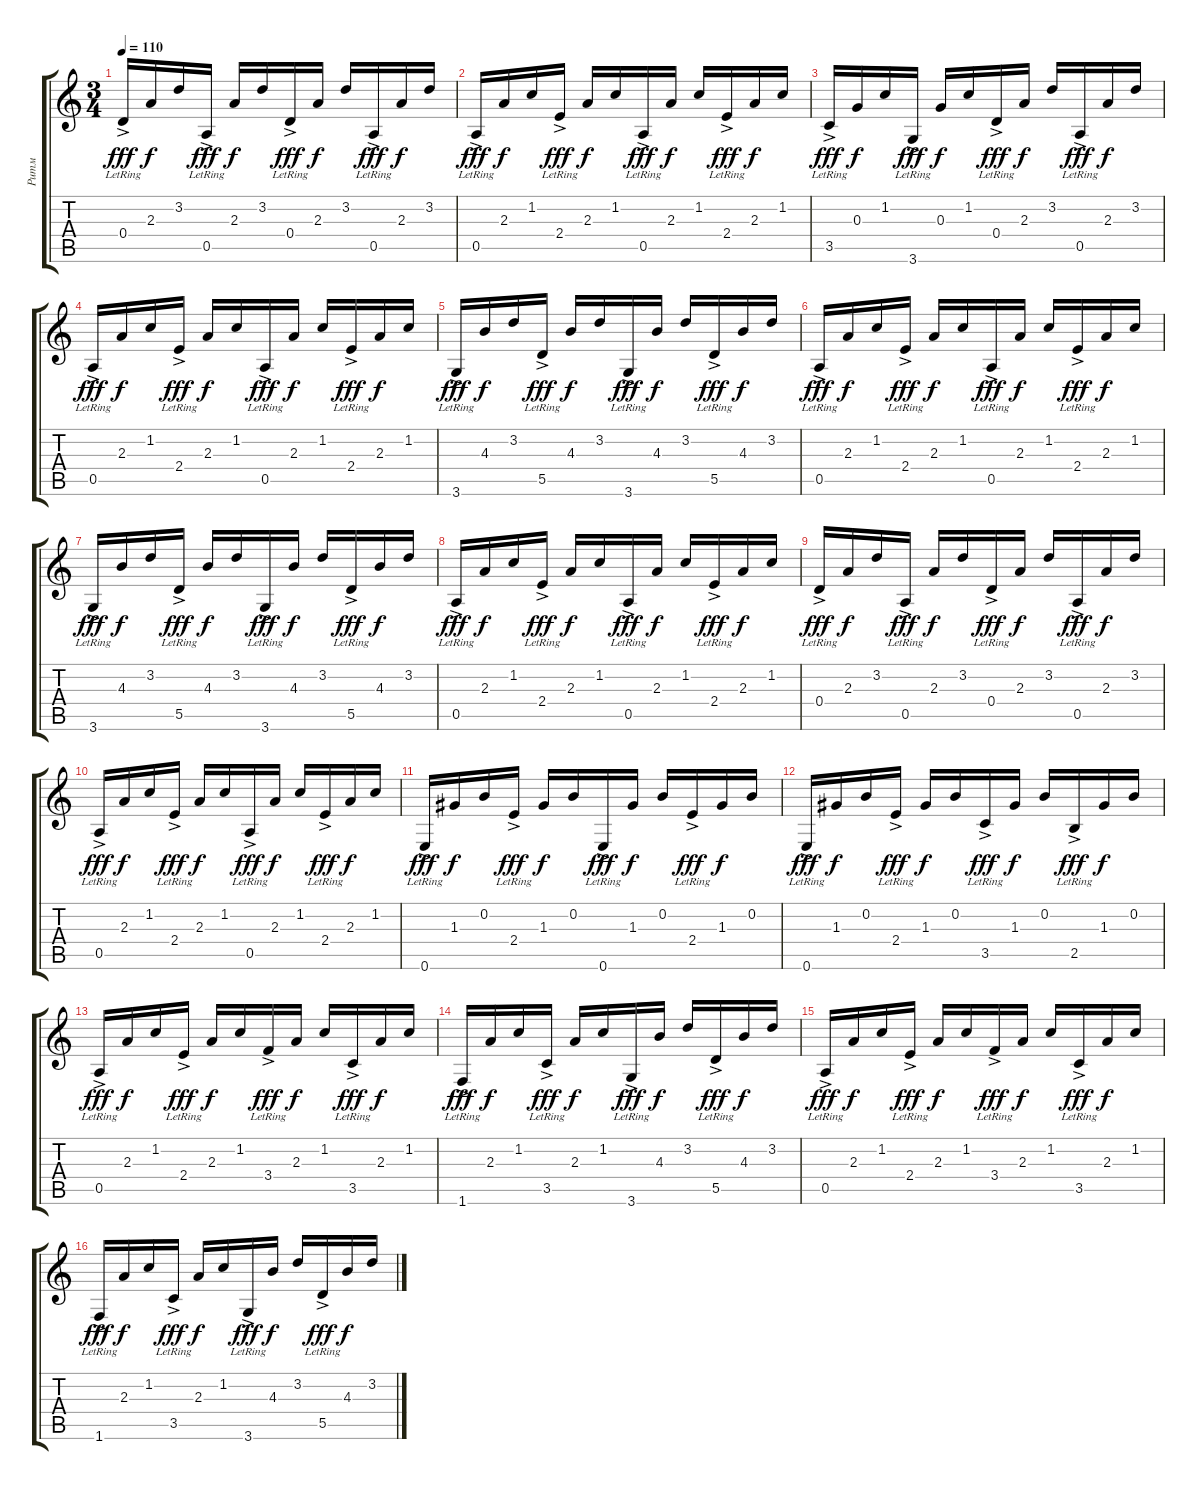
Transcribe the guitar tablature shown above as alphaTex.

\track ("Ритм" "Ритм") {instrument acousticguitarnylon}
\staff {score tabs}
\tuning (E4 B3 G3 D3 A2 E2) {hide}
\ts (3 4)
\tempo 110
\clef g2
\ks c
0.4{ac lr}.16{dy fff} 2.3.16{dy f} 3.2.16 0.5{ac lr}.16{dy fff} 2.3.16{dy f} 3.2.16 0.4{ac lr}.16{dy fff} 2.3.16{dy f} 3.2.16 0.5{ac lr}.16{dy fff} 2.3.16{dy f} 3.2.16 |
0.5{ac lr}.16{dy fff} 2.3.16{dy f} 1.2.16 2.4{ac lr}.16{dy fff} 2.3.16{dy f} 1.2.16 0.5{ac lr}.16{dy fff} 2.3.16{dy f} 1.2.16 2.4{ac lr}.16{dy fff} 2.3.16{dy f} 1.2.16 |
3.5{ac lr}.16{dy fff} 0.3.16{dy f} 1.2.16 3.6{ac lr}.16{dy fff} 0.3.16{dy f} 1.2.16 0.4{ac lr}.16{dy fff} 2.3.16{dy f} 3.2.16 0.5{ac lr}.16{dy fff} 2.3.16{dy f} 3.2.16 |
0.5{ac lr}.16{dy fff} 2.3.16{dy f} 1.2.16 2.4{ac lr}.16{dy fff} 2.3.16{dy f} 1.2.16 0.5{ac lr}.16{dy fff} 2.3.16{dy f} 1.2.16 2.4{ac lr}.16{dy fff} 2.3.16{dy f} 1.2.16 |
3.6{ac lr}.16{dy fff} 4.3.16{dy f} 3.2.16 5.5{ac lr}.16{dy fff} 4.3.16{dy f} 3.2.16 3.6{ac lr}.16{dy fff} 4.3.16{dy f} 3.2.16 5.5{ac lr}.16{dy fff} 4.3.16{dy f} 3.2.16 |
0.5{ac lr}.16{dy fff} 2.3.16{dy f} 1.2.16 2.4{ac lr}.16{dy fff} 2.3.16{dy f} 1.2.16 0.5{ac lr}.16{dy fff} 2.3.16{dy f} 1.2.16 2.4{ac lr}.16{dy fff} 2.3.16{dy f} 1.2.16 |
3.6{ac lr}.16{dy fff} 4.3.16{dy f} 3.2.16 5.5{ac lr}.16{dy fff} 4.3.16{dy f} 3.2.16 3.6{ac lr}.16{dy fff} 4.3.16{dy f} 3.2.16 5.5{ac lr}.16{dy fff} 4.3.16{dy f} 3.2.16 |
0.5{ac lr}.16{dy fff} 2.3.16{dy f} 1.2.16 2.4{ac lr}.16{dy fff} 2.3.16{dy f} 1.2.16 0.5{ac lr}.16{dy fff} 2.3.16{dy f} 1.2.16 2.4{ac lr}.16{dy fff} 2.3.16{dy f} 1.2.16 |
0.4{ac lr}.16{dy fff} 2.3.16{dy f} 3.2.16 0.5{ac lr}.16{dy fff} 2.3.16{dy f} 3.2.16 0.4{ac lr}.16{dy fff} 2.3.16{dy f} 3.2.16 0.5{ac lr}.16{dy fff} 2.3.16{dy f} 3.2.16 |
0.5{ac lr}.16{dy fff} 2.3.16{dy f} 1.2.16 2.4{ac lr}.16{dy fff} 2.3.16{dy f} 1.2.16 0.5{ac lr}.16{dy fff} 2.3.16{dy f} 1.2.16 2.4{ac lr}.16{dy fff} 2.3.16{dy f} 1.2.16 |
0.6{ac lr}.16{dy fff} 1.3.16{dy f} 0.2.16 2.4{ac lr}.16{dy fff} 1.3.16{dy f} 0.2.16 0.6{ac lr}.16{dy fff} 1.3.16{dy f} 0.2.16 2.4{ac lr}.16{dy fff} 1.3.16{dy f} 0.2.16 |
0.6{ac lr}.16{dy fff} 1.3.16{dy f} 0.2.16 2.4{ac lr}.16{dy fff} 1.3.16{dy f} 0.2.16 3.5{ac lr}.16{dy fff} 1.3.16{dy f} 0.2.16 2.5{ac lr}.16{dy fff} 1.3.16{dy f} 0.2.16 |
0.5{ac lr}.16{dy fff} 2.3.16{dy f} 1.2.16 2.4{ac lr}.16{dy fff} 2.3.16{dy f} 1.2.16 3.4{ac lr}.16{dy fff} 2.3.16{dy f} 1.2.16 3.5{ac lr}.16{dy fff} 2.3.16{dy f} 1.2.16 |
1.6{ac lr}.16{dy fff} 2.3.16{dy f} 1.2.16 3.5{ac lr}.16{dy fff} 2.3.16{dy f} 1.2.16 3.6{ac lr}.16{dy fff} 4.3.16{dy f} 3.2.16 5.5{ac lr}.16{dy fff} 4.3.16{dy f} 3.2.16 |
0.5{ac lr}.16{dy fff} 2.3.16{dy f} 1.2.16 2.4{ac lr}.16{dy fff} 2.3.16{dy f} 1.2.16 3.4{ac lr}.16{dy fff} 2.3.16{dy f} 1.2.16 3.5{ac lr}.16{dy fff} 2.3.16{dy f} 1.2.16 |
1.6{ac lr}.16{dy fff} 2.3.16{dy f} 1.2.16 3.5{ac lr}.16{dy fff} 2.3.16{dy f} 1.2.16 3.6{ac lr}.16{dy fff} 4.3.16{dy f} 3.2.16 5.5{ac lr}.16{dy fff} 4.3.16{dy f} 3.2.16
